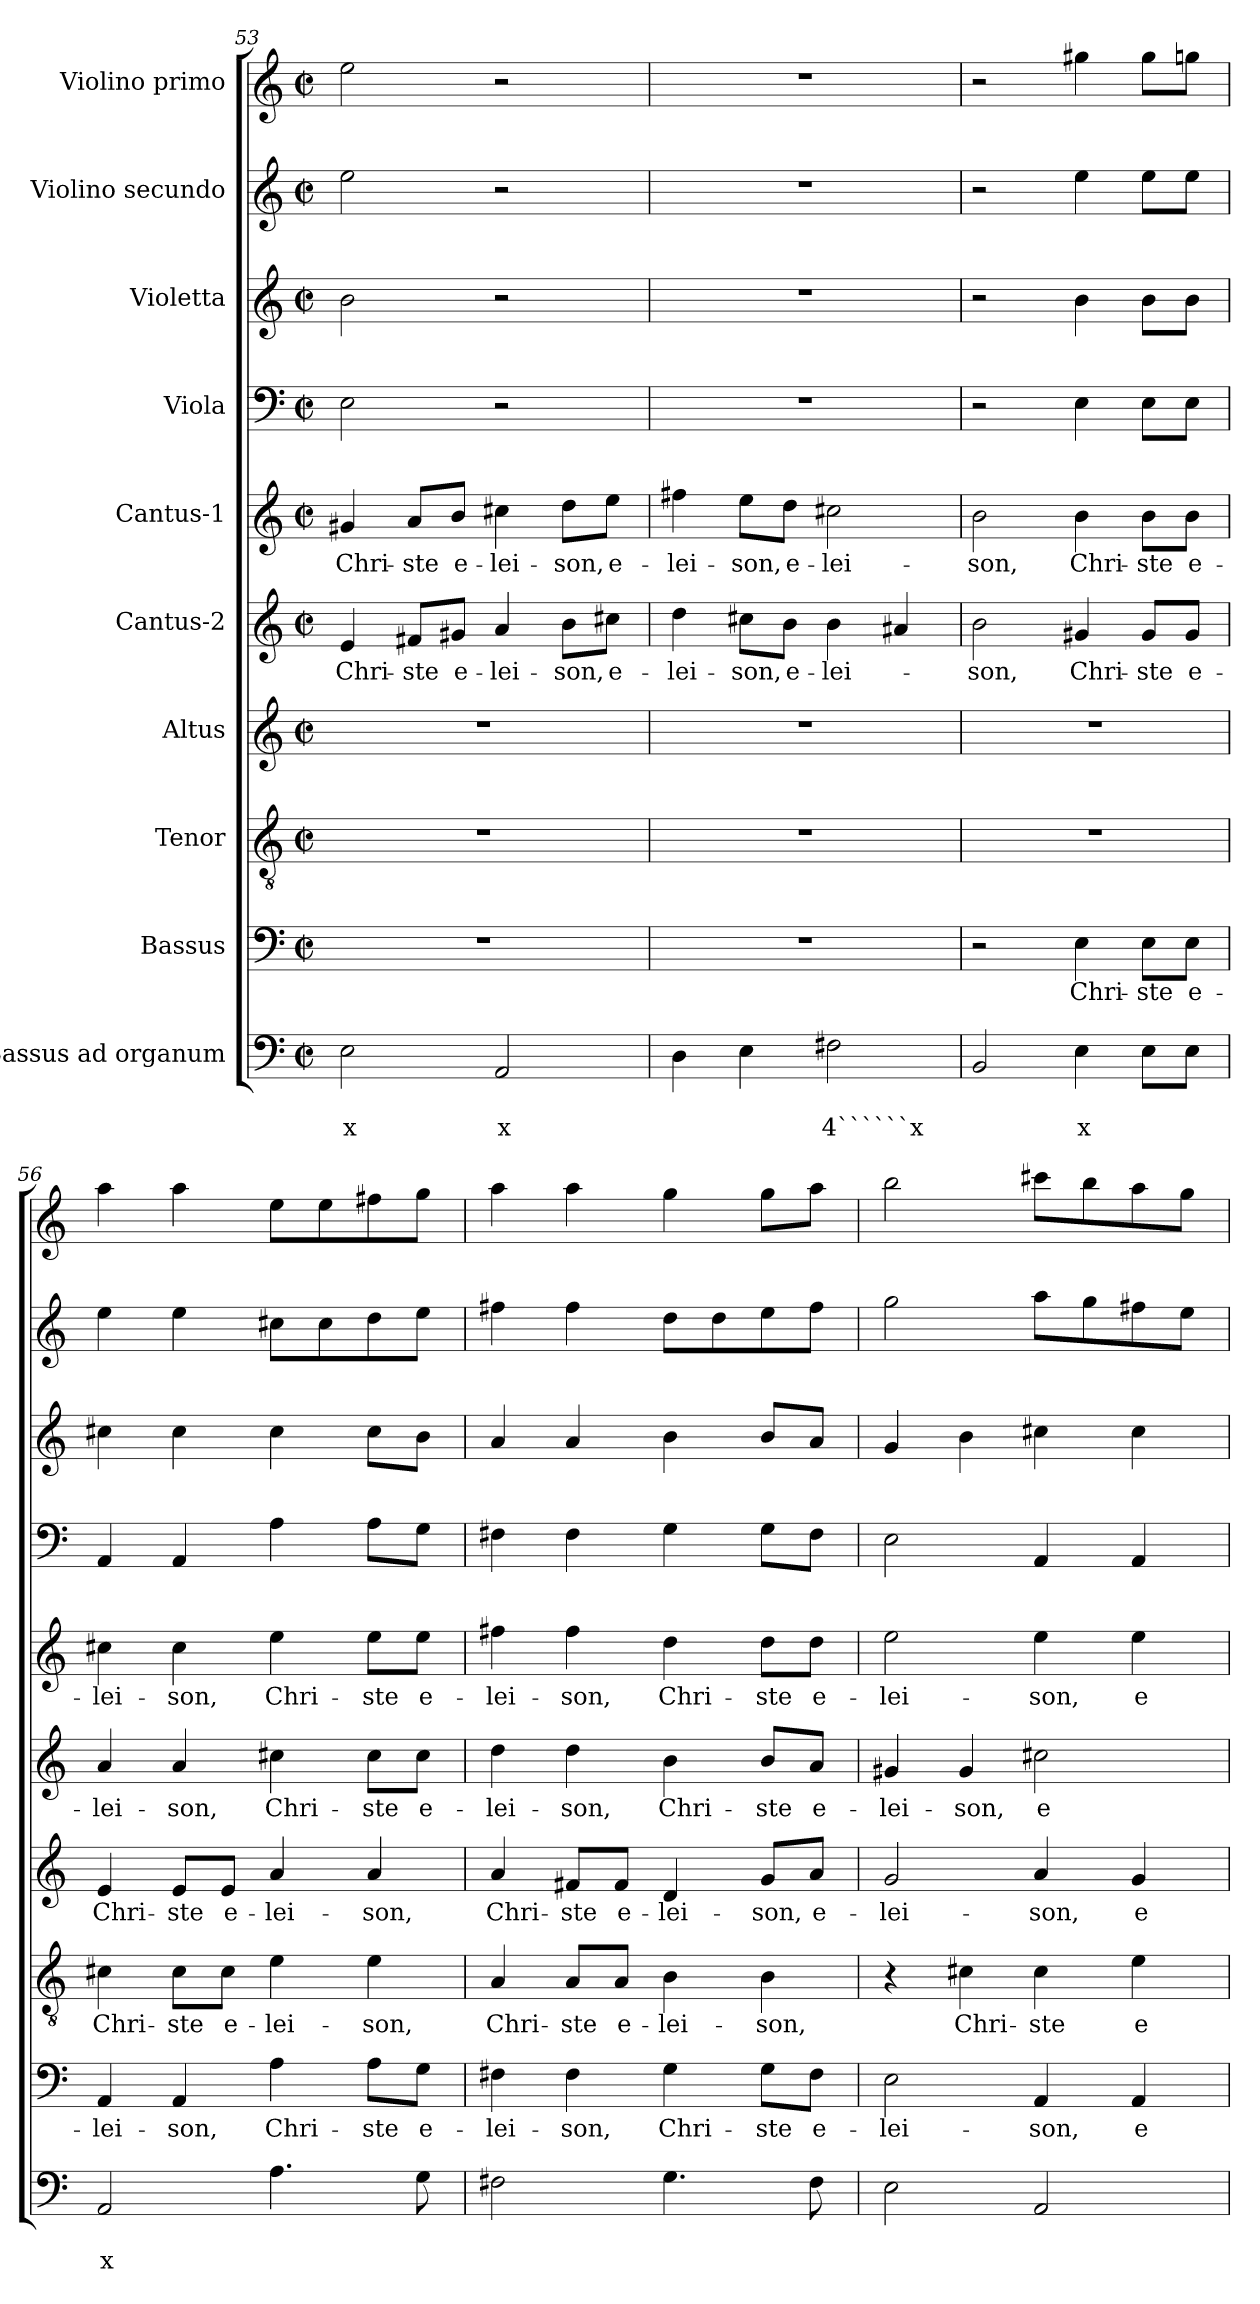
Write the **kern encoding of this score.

**kern	**text	**text	**kern	**text	**kern	**text	**kern	**text	**kern	**text	**kern	**text	**kern	**kern	**kern	**kern
*part10	*part10	*part10	*part9	*part9	*part8	*part8	*part7	*part7	*part6	*part6	*part5	*part5	*part4	*part3	*part2	*part1
*staff10	*staff10	*staff10	*staff9	*staff9	*staff8	*staff8	*staff7	*staff7	*staff6	*staff6	*staff5	*staff5	*staff4	*staff3	*staff2	*staff1
*I"Bassus ad  organum	*	*	*I"Bassus	*	*I"Tenor	*	*I"Altus	*	*I"Cantus-2	*	*I"Cantus-1	*	*I"Viola	*I"Violetta	*I"Violino secundo	*I"Violino primo
*clefF4	*	*	*clefF4	*	*clefGv2	*	*clefG2	*	*clefG2	*	*clefG2	*	*clefF4	*clefG2	*clefG2	*clefG2
*k[]	*	*	*k[]	*	*k[]	*	*k[]	*	*k[]	*	*k[]	*	*k[]	*k[]	*k[]	*k[]
*C:	*	*	*C:	*	*C:	*	*C:	*	*C:	*	*C:	*	*C:	*C:	*C:	*C:
*M2/2	*	*	*M2/2	*	*M2/2	*	*M2/2	*	*M2/2	*	*M2/2	*	*M2/2	*M2/2	*M2/2	*M2/2
*met(c|)	*	*	*met(c|)	*	*met(c|)	*	*met(c|)	*	*met(c|)	*	*met(c|)	*	*met(c|)	*met(c|)	*met(c|)	*met(c|)
=53	=53	=53	=53	=53	=53	=53	=53	=53	=53	=53	=53	=53	=53	=53	=53	=53
!	!	!LO:LY:b	!	!	!	!	!	!	!	!LO:LY:b	!	!LO:LY:b	!	!	!	!
2E\	.	x	1r	.	1r	.	1r	.	4e/	Chri-	4g#X/	Chri-	2E\	2b\	2ee\	2ee\
!	!	!	!	!	!	!	!	!	!	!LO:LY:b	!	!LO:LY:b	!	!	!	!
.	.	.	.	.	.	.	.	.	8f#X/L	-ste	8a/L	-ste	.	.	.	.
!	!	!	!	!	!	!	!	!	!	!LO:LY:b	!	!LO:LY:b	!	!	!	!
.	.	.	.	.	.	.	.	.	8g#X/J	e-	8b/J	e-	.	.	.	.
!	!	!LO:LY:b	!	!	!	!	!	!	!	!LO:LY:b	!	!LO:LY:b	!	!	!	!
2AA/	.	x	.	.	.	.	.	.	4a/	-lei-	4cc#X\	-lei-	2r	2r	2r	2r
!	!	!	!	!	!	!	!	!	!	!LO:LY:b	!	!LO:LY:b	!	!	!	!
.	.	.	.	.	.	.	.	.	8b\L	-son,	8dd\L	-son,	.	.	.	.
!	!	!	!	!	!	!	!	!	!	!LO:LY:b	!	!LO:LY:b	!	!	!	!
.	.	.	.	.	.	.	.	.	8cc#X\J	e-	8ee\J	e-	.	.	.	.
=54	=54	=54	=54	=54	=54	=54	=54	=54	=54	=54	=54	=54	=54	=54	=54	=54
!	!	!	!	!	!	!	!	!	!	!LO:LY:b	!	!LO:LY:b	!	!	!	!
4D\	.	.	1r	.	1r	.	1r	.	4dd\	-lei-	4ff#X\	-lei-	1r	1r	1r	1r
!	!	!	!	!	!	!	!	!	!	!LO:LY:b	!	!LO:LY:b	!	!	!	!
4E\	.	.	.	.	.	.	.	.	8cc#X\L	-son,	8ee\L	-son,	.	.	.	.
!	!	!	!	!	!	!	!	!	!	!LO:LY:b	!	!LO:LY:b	!	!	!	!
.	.	.	.	.	.	.	.	.	8b\J	e-	8dd\J	e-	.	.	.	.
!	!	!LO:LY:b	!	!	!	!	!	!	!	!LO:LY:b	!	!LO:LY:b	!	!	!	!
2F#X\	.	4``````x	.	.	.	.	.	.	4b\	-lei-	2cc#X\	-lei-	.	.	.	.
.	.	.	.	.	.	.	.	.	4a#X/	.	.	.	.	.	.	.
!!LO:LB:g=z
=55	=55	=55	=55	=55	=55	=55	=55	=55	=55	=55	=55	=55	=55	=55	=55	=55
!	!	!	!	!	!	!	!	!	!	!LO:LY:b	!	!LO:LY:b	!	!	!	!
2BB/	.	.	2r	.	1r	.	1r	.	2b\	-son,	2b\	-son,	2r	2r	2r	2r
!	!	!LO:LY:b	!	!LO:LY:b	!	!	!	!	!	!LO:LY:b	!	!LO:LY:b	!	!	!	!
4E\	.	x	4E\	Chri-	.	.	.	.	4g#X/	Chri-	4b\	Chri-	4E\	4b\	4ee\	4gg#X\
!	!	!	!	!LO:LY:b	!	!	!	!	!	!LO:LY:b	!	!LO:LY:b	!	!	!	!
8E\L	.	.	8E\L	-ste	.	.	.	.	8g#/L	-ste	8b\L	-ste	8E\L	8b\L	8ee\L	8gg#\L
!	!	!	!	!LO:LY:b	!	!	!	!	!	!LO:LY:b	!	!LO:LY:b	!	!	!	!
8E\J	.	.	8E\J	e-	.	.	.	.	8g#/J	e-	8b\J	e-	8E\J	8b\J	8ee\J	8ggn\J
=56	=56	=56	=56	=56	=56	=56	=56	=56	=56	=56	=56	=56	=56	=56	=56	=56
!	!	!LO:LY:b	!	!LO:LY:b	!	!LO:LY:b	!	!LO:LY:b	!	!LO:LY:b	!	!LO:LY:b	!	!	!	!
2AA/	.	x	4AA/	-lei-	4c#X\	Chri-	4e/	Chri-	4a/	-lei-	4cc#X\	-lei-	4AA/	4cc#X\	4ee\	4aa\
!	!	!	!	!LO:LY:b	!	!LO:LY:b	!	!LO:LY:b	!	!LO:LY:b	!	!LO:LY:b	!	!	!	!
.	.	.	4AA/	-son,	8c#\L	-ste	8e/L	-ste	4a/	-son,	4cc#\	-son,	4AA/	4cc#\	4ee\	4aa\
!	!	!	!	!	!	!LO:LY:b	!	!LO:LY:b	!	!	!	!	!	!	!	!
.	.	.	.	.	8c#\J	e-	8e/J	e-	.	.	.	.	.	.	.	.
!	!	!	!	!LO:LY:b	!	!LO:LY:b	!	!LO:LY:b	!	!LO:LY:b	!	!LO:LY:b	!	!	!	!
4.A\	.	.	4A\	Chri-	4e\	-lei-	4a/	-lei-	4cc#X\	Chri-	4ee\	Chri-	4A\	4cc#\	8cc#X\L	8ee\L
.	.	.	.	.	.	.	.	.	.	.	.	.	.	.	8cc#\	8ee\
!	!	!	!	!LO:LY:b	!	!LO:LY:b	!	!LO:LY:b	!	!LO:LY:b	!	!LO:LY:b	!	!	!	!
.	.	.	8A\L	-ste	4e\	-son,	4a/	-son,	8cc#\L	-ste	8ee\L	-ste	8A\L	8cc#\L	8dd\	8ff#X\
!	!	!	!	!LO:LY:b	!	!	!	!	!	!LO:LY:b	!	!LO:LY:b	!	!	!	!
8G\	.	.	8G\J	e-	.	.	.	.	8cc#\J	e-	8ee\J	e-	8G\J	8b\J	8ee\J	8gg\J
=57	=57	=57	=57	=57	=57	=57	=57	=57	=57	=57	=57	=57	=57	=57	=57	=57
!	!	!	!	!LO:LY:b	!	!LO:LY:b	!	!LO:LY:b	!	!LO:LY:b	!	!LO:LY:b	!	!	!	!
2F#X\	.	.	4F#X\	-lei-	4A/	Chri-	4a/	Chri-	4dd\	-lei-	4ff#X\	-lei-	4F#X\	4a/	4ff#X\	4aa\
!	!	!	!	!LO:LY:b	!	!LO:LY:b	!	!LO:LY:b	!	!LO:LY:b	!	!LO:LY:b	!	!	!	!
.	.	.	4F#\	-son,	8A/L	-ste	8f#X/L	-ste	4dd\	-son,	4ff#\	-son,	4F#\	4a/	4ff#\	4aa\
!	!	!	!	!	!	!LO:LY:b	!	!LO:LY:b	!	!	!	!	!	!	!	!
.	.	.	.	.	8A/J	e-	8f#/J	e-	.	.	.	.	.	.	.	.
!	!	!	!	!LO:LY:b	!	!LO:LY:b	!	!LO:LY:b	!	!LO:LY:b	!	!LO:LY:b	!	!	!	!
4.G\	.	.	4G\	Chri-	4B\	-lei-	4d/	-lei-	4b\	Chri-	4dd\	Chri-	4G\	4b\	8dd\L	4gg\
.	.	.	.	.	.	.	.	.	.	.	.	.	.	.	8dd\	.
!	!	!	!	!LO:LY:b	!	!LO:LY:b	!	!LO:LY:b	!	!LO:LY:b	!	!LO:LY:b	!	!	!	!
.	.	.	8G\L	-ste	4B\	-son,	8g/L	-son,	8b/L	-ste	8dd\L	-ste	8G\L	8b/L	8ee\	8gg\L
!	!	!	!	!LO:LY:b	!	!	!	!LO:LY:b	!	!LO:LY:b	!	!LO:LY:b	!	!	!	!
8F#\	.	.	8F#\J	e-	.	.	8a/J	e-	8a/J	e-	8dd\J	e-	8F#\J	8a/J	8ff#\J	8aa\J
=58	=58	=58	=58	=58	=58	=58	=58	=58	=58	=58	=58	=58	=58	=58	=58	=58
!	!	!	!	!LO:LY:b	!	!	!	!LO:LY:b	!	!LO:LY:b	!	!LO:LY:b	!	!	!	!
2E\	.	.	2E\	-lei-	4r	.	2g/	-lei-	4g#X/	-lei-	2ee\	-lei-	2E\	4g/	2gg\	2bb\
!	!	!	!	!	!	!LO:LY:b	!	!	!	!LO:LY:b	!	!	!	!	!	!
.	.	.	.	.	4c#X\	Chri-	.	.	4g#/	-son,	.	.	.	4b\	.	.
!	!	!	!	!LO:LY:b	!	!LO:LY:b	!	!LO:LY:b	!	!LO:LY:b	!	!LO:LY:b	!	!	!	!
2AA/	.	.	4AA/	-son,	4c#\	-ste	4a/	-son,	2cc#X\	e-	4ee\	-son,	4AA/	4cc#X\	8aa\L	8ccc#X\L
.	.	.	.	.	.	.	.	.	.	.	.	.	.	.	8gg\	8bb\
!	!	!	!	!LO:LY:b	!	!LO:LY:b	!	!LO:LY:b	!	!	!	!LO:LY:b	!	!	!	!
.	.	.	4AA/	e-	4e\	e-	4g/	e-	.	.	4ee\	e-	4AA/	4cc#\	8ff#X\	8aa\
.	.	.	.	.	.	.	.	.	.	.	.	.	.	.	8ee\J	8gg\J
=	=	=	=	=	=	=	=	=	=	=	=	=	=	=	=	=
*-	*-	*-	*-	*-	*-	*-	*-	*-	*-	*-	*-	*-	*-	*-	*-	*-
